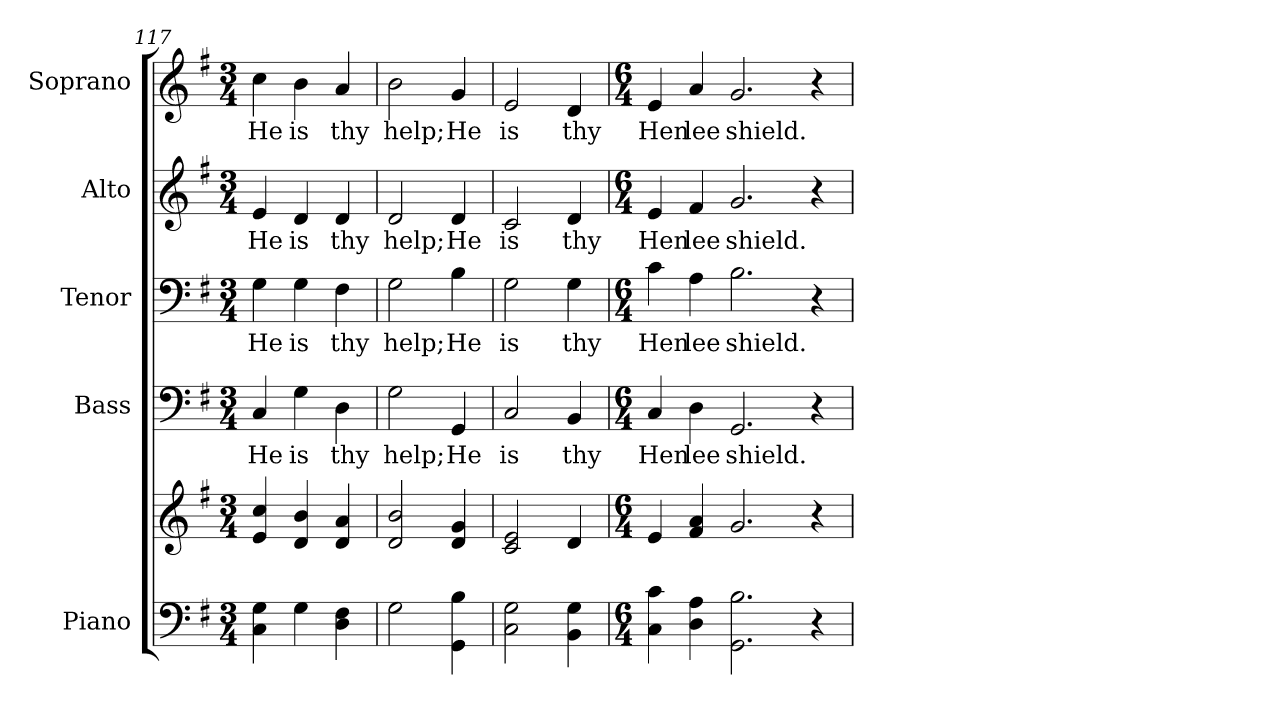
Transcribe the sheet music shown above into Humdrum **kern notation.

**kern	**kern	**kern	**text	**kern	**text	**kern	**text	**kern	**text
*part5	*part5	*part4	*part4	*part3	*part3	*part2	*part2	*part1	*part1
*staff6	*staff5	*staff4	*staff4	*staff3	*staff3	*staff2	*staff2	*staff1	*staff1
*I"Piano	*	*I"Bass	*	*I"Tenor	*	*I"Alto	*	*I"Soprano	*
*I'Pno.	*	*I'B.	*	*I'T.	*	*I'A.	*	*I'S.	*
!!LO:PB:g=z
*clefF4	*clefG2	*clefF4	*	*clefF4	*	*clefG2	*	*clefG2	*
*k[f#]	*k[f#]	*k[f#]	*	*k[f#]	*	*k[f#]	*	*k[f#]	*
*G:	*G:	*G:	*	*G:	*	*G:	*	*G:	*
*M3/4	*M3/4	*M3/4	*	*M3/4	*	*M3/4	*	*M3/4	*
=117	=117	=117	=117	=117	=117	=117	=117	=117	=117
!	!	!	!LO:LY:b:color=#000000	!	!	!	!	!	!
!	!	!	!	!	!LO:LY:b:color=#000000	!	!	!	!
!	!	!	!	!	!	!	!LO:LY:b:color=#000000	!	!
!	!	!	!	!	!	!	!	!	!LO:LY:b:color=#000000
4Ci\ 4Gi	4ei/ 4cci	4Ci/	He	4Gi\	He	4ei/	He	4cci\	He
!	!	!	!LO:LY:b:color=#000000	!	!	!	!	!	!
!	!	!	!	!	!LO:LY:b:color=#000000	!	!	!	!
!	!	!	!	!	!	!	!LO:LY:b:color=#000000	!	!
!	!	!	!	!	!	!	!	!	!LO:LY:b:color=#000000
4Gi\	4di/ 4bi	4Gi\	is	4Gi\	is	4di/	is	4bi\	is
!	!	!	!LO:LY:b:color=#000000	!	!	!	!	!	!
!	!	!	!	!	!LO:LY:b:color=#000000	!	!	!	!
!	!	!	!	!	!	!	!LO:LY:b:color=#000000	!	!
!	!	!	!	!	!	!	!	!	!LO:LY:b:color=#000000
4Di\ 4F#i	4di/ 4ai	4Di\	thy	4F#i\	thy	4di/	thy	4ai/	thy
=118	=118	=118	=118	=118	=118	=118	=118	=118	=118
!	!	!	!LO:LY:b:color=#000000	!	!	!	!	!	!
!	!	!	!	!	!LO:LY:b:color=#000000	!	!	!	!
!	!	!	!	!	!	!	!LO:LY:b:color=#000000	!	!
!	!	!	!	!	!	!	!	!	!LO:LY:b:color=#000000
2Gi\	2di/ 2bi	2Gi\	help;	2Gi\	help;	2di/	help;	2bi\	help;
!	!	!	!LO:LY:b:color=#000000	!	!	!	!	!	!
!	!	!	!	!	!LO:LY:b:color=#000000	!	!	!	!
!	!	!	!	!	!	!	!LO:LY:b:color=#000000	!	!
!	!	!	!	!	!	!	!	!	!LO:LY:b:color=#000000
4GGi\ 4Bi	4di/ 4gi	4GGi/	He	4Bi\	He	4di/	He	4gi/	He
!!LO:LB:g=z
=119	=119	=119	=119	=119	=119	=119	=119	=119	=119
!	!	!	!LO:LY:b:color=#000000	!	!	!	!	!	!
!	!	!	!	!	!LO:LY:b:color=#000000	!	!	!	!
!	!	!	!	!	!	!	!LO:LY:b:color=#000000	!	!
!	!	!	!	!	!	!	!	!	!LO:LY:b:color=#000000
2Ci\ 2Gi	2ci/ 2ei	2Ci/	is	2Gi\	is	2ci/	is	2ei/	is
!	!	!	!LO:LY:b:color=#000000	!	!	!	!	!	!
!	!	!	!	!	!LO:LY:b:color=#000000	!	!	!	!
!	!	!	!	!	!	!	!LO:LY:b:color=#000000	!	!
!	!	!	!	!	!	!	!	!	!LO:LY:b:color=#000000
4BBi\ 4Gi	4di/	4BBi/	thy	4Gi\	thy	4di/	thy	4di/	thy
=120	=120	=120	=120	=120	=120	=120	=120	=120	=120
*M6/4	*M6/4	*M6/4	*	*M6/4	*	*M6/4	*	*M6/4	*
!	!	!	!LO:LY:b:color=#000000	!	!	!	!	!	!
!	!	!	!	!	!LO:LY:b:color=#000000	!	!	!	!
!	!	!	!	!	!	!	!LO:LY:b:color=#000000	!	!
!	!	!	!	!	!	!	!	!	!LO:LY:b:color=#000000
4Ci\ 4ci	4ei/	4Ci/	Hen	4ci\	Hen	4ei/	Hen	4ei/	Hen
!	!	!	!LO:LY:b:color=#000000	!	!	!	!	!	!
!	!	!	!	!	!LO:LY:b:color=#000000	!	!	!	!
!	!	!	!	!	!	!	!LO:LY:b:color=#000000	!	!
!	!	!	!	!	!	!	!	!	!LO:LY:b:color=#000000
4Di\ 4Ai	4f#i/ 4ai	4Di\	lee	4Ai\	lee	4f#i/	lee	4ai/	lee
!	!	!	!LO:LY:b:color=#000000	!	!	!	!	!	!
!	!	!	!	!	!LO:LY:b:color=#000000	!	!	!	!
!	!	!	!	!	!	!	!LO:LY:b:color=#000000	!	!
!	!	!	!	!	!	!	!	!	!LO:LY:b:color=#000000
2.GGi\ 2.Bi	2.gi/	2.GGi/	shield.	2.Bi\	shield.	2.gi/	shield.	2.gi/	shield.
4r	4r	4r	.	4r	.	4r	.	4r	.
=	=	=	=	=	=	=	=	=	=
*-	*-	*-	*-	*-	*-	*-	*-	*-	*-
